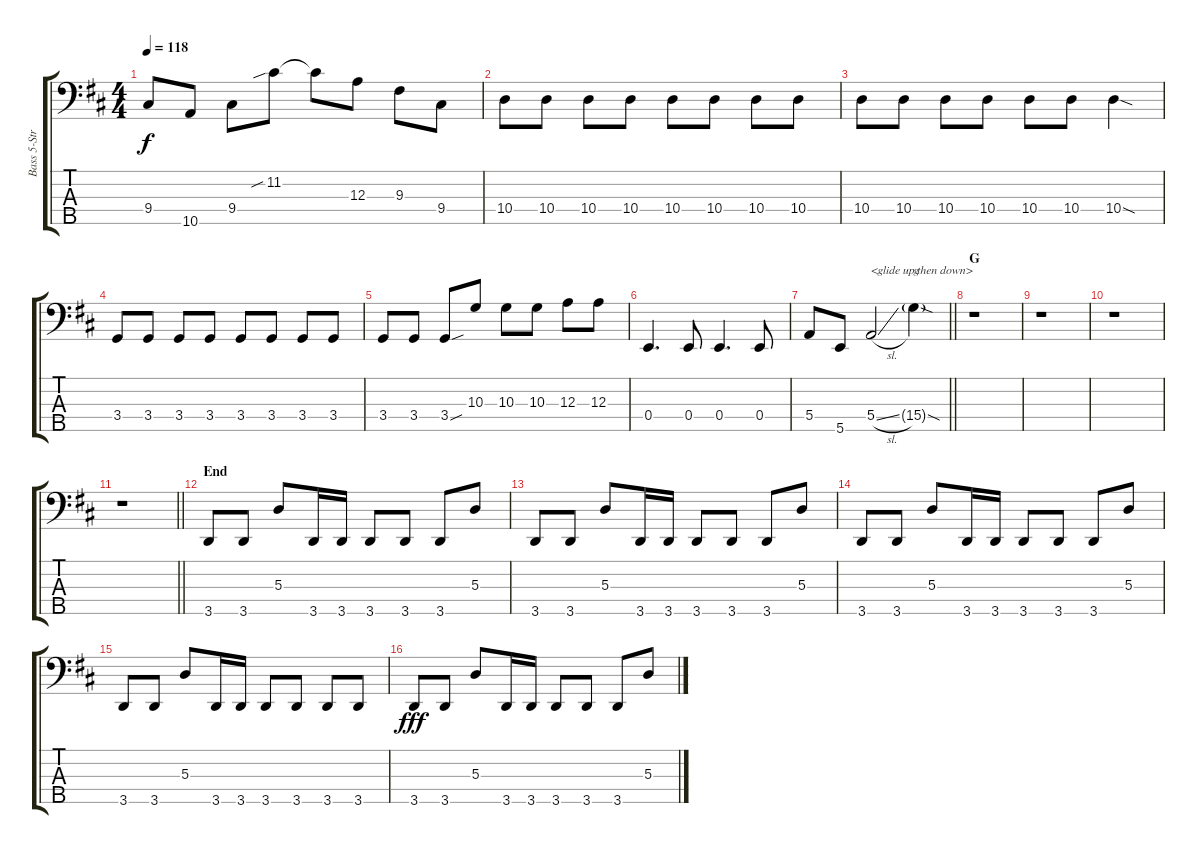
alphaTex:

\track ("Bass 5-Strings" "Bass 5-Str") {instrument electricbassfinger}
\staff {score tabs}
\tuning (G2 D2 A1 E1 B0) {hide}
\ts (4 4)
\tempo 118
\clef f4
\ks d
9.4.8{dy f} 10.5.8 9.4.8 11.2{sib}.8 11.2{t}.8 12.3.8 9.3.8 9.4.8 |
10.4.8 10.4.8 10.4.8 10.4.8 10.4.8 10.4.8 10.4.8 10.4.8 |
10.4.8 10.4.8 10.4.8 10.4.8 10.4.8 10.4.8 10.4{sod}.4 |
3.4.8 3.4.8 3.4.8 3.4.8 3.4.8 3.4.8 3.4.8 3.4.8 |
3.4.8 3.4.8 3.4{sou}.8 10.3.8 10.3.8 10.3.8 12.3.8 12.3.8 |
0.4.4{d} 0.4.8 0.4.4{d} 0.4.8 |
\barLineRight lightlight
5.4.8 5.5.8 5.4{sl}.2{txt "<glide up then down>"} 15.4{sod g}.4{txt "g"} |
\section ("" "G")
r.1 |
r.1 |
r.1 |
\barLineRight lightlight
r.1 |
\section ("" "End")
3.5.8 3.5.8 5.3.8 3.5.16 3.5.16 3.5.8 3.5.8 3.5.8 5.3.8 |
3.5.8 3.5.8 5.3.8 3.5.16 3.5.16 3.5.8 3.5.8 3.5.8 5.3.8 |
3.5.8 3.5.8 5.3.8 3.5.16 3.5.16 3.5.8 3.5.8 3.5.8 5.3.8 |
3.5.8 3.5.8 5.3.8 3.5.16 3.5.16 3.5.8 3.5.8 3.5.8 3.5.8 |
3.5.8{dy fff} 3.5.8 5.3.8 3.5.16 3.5.16 3.5.8 3.5.8 3.5.8 5.3.8
